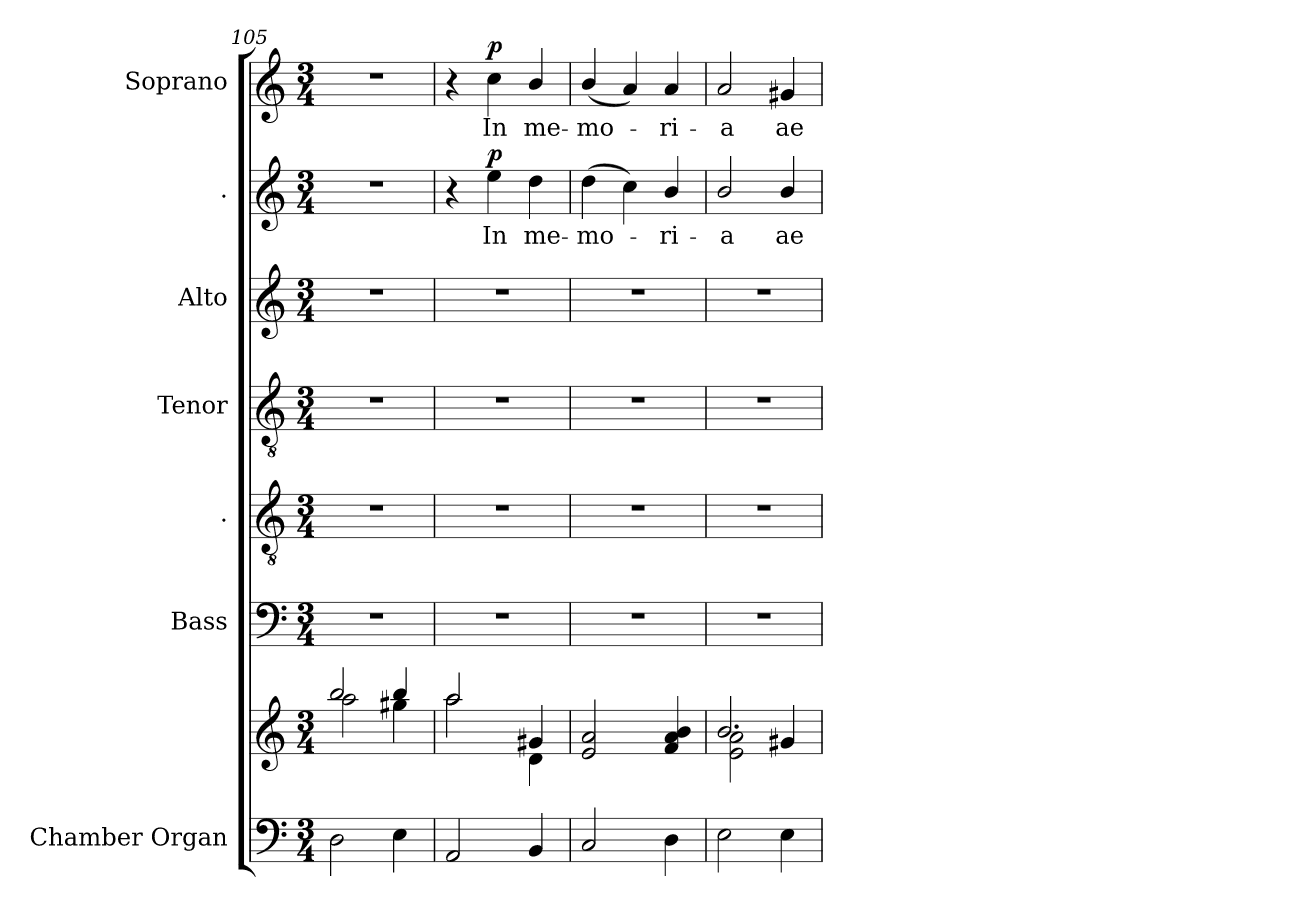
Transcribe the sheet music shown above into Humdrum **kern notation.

**kern	**kern	**kern	**kern	**kern	**kern	**kern	**text	**dynam	**kern	**text	**dynam
*part7	*part7	*part6	*part5	*part4	*part3	*part2	*part2	*part2	*part1	*part1	*part1
*staff8	*staff7	*staff6	*staff5	*staff4	*staff3	*staff2	*staff2	*staff2	*staff1	*staff1	*staff1
*I"Chamber  Organ	*	*I"Bass	*I".	*I"Tenor	*I"Alto	*I".	*	*	*I"Soprano	*	*
*I'Org.	*	*I'B.	*	*I'T.	*I'A.	*	*	*	*I'S.	*	*
*clefF4	*clefG2	*clefF4	*clefGv2	*clefGv2	*clefG2	*clefG2	*	*	*clefG2	*	*
*	*	*	*ITrd7c12	*ITrd7c12	*	*	*	*	*	*	*
*k[]	*k[]	*k[]	*k[]	*k[]	*k[]	*k[]	*	*	*k[]	*	*
*C:	*C:	*C:	*C:	*C:	*C:	*C:	*	*	*C:	*	*
*M3/4	*M3/4	*M3/4	*M3/4	*M3/4	*M3/4	*M3/4	*	*	*M3/4	*	*
=105	=105	=105	=105	=105	=105	=105	=105	=105	=105	=105	=105
*	*^	*	*	*	*	*	*	*	*	*	*
!	!	!	!LO:N:vis=1	!LO:N:vis=1	!LO:N:vis=1	!LO:N:vis=1	!LO:N:vis=1	!	!	!LO:N:vis=1	!	!
2Di\	2bbi/	2aai\	2.r	2.r	2.r	2.r	2.r	.	.	2.r	.	.
4Ei\	4bbi/	4gg#Xi\	.	.	.	.	.	.	.	.	.	.
=106	=106	=106	=106	=106	=106	=106	=106	=106	=106	=106	=106	=106
!	!	!	!LO:N:vis=1	!LO:N:vis=1	!LO:N:vis=1	!LO:N:vis=1	!	!	!	!	!	!
2AAi/	2aai/	2aai\	2.r	2.r	2.r	2.r	4r	.	.	4r	.	.
!	!	!	!	!	!	!	!	!LO:LY:b:color=#000000	!	!	!	!
!	!	!	!	!	!	!	!	!	!	!	!LO:LY:b:color=#000000	!
.	.	.	.	.	.	.	4eei\	In	p	4cci\	In	p
!	!	!	!	!	!	!	!	!LO:LY:b:color=#000000	!	!	!	!
!	!	!	!	!	!	!	!	!	!	!	!LO:LY:b:color=#000000	!
4BBi/	4g#Xi/	4di\	.	.	.	.	4ddi\	me-	.	4bi/	me-	.
=107	=107	=107	=107	=107	=107	=107	=107	=107	=107	=107	=107	=107
!	!	!	!LO:N:vis=1	!LO:N:vis=1	!LO:N:vis=1	!LO:N:vis=1	!	!	!	!	!	!
*	*v	*v	*	*	*	*	*	*	*	*	*	*
*	*^	*	*	*	*	*	*	*	*	*	*
!	!	!	!	!	!	!	!	!LO:LY:b:color=#000000	!	!	!	!
*	*v	*v	*	*	*	*	*	*	*	*	*	*
*	*^	*	*	*	*	*	*	*	*	*	*
!	!	!	!	!	!	!	!	!	!	!	!LO:LY:b:color=#000000	!
*	*v	*v	*	*	*	*	*	*	*	*	*	*
2Ci/	2ei/ 2ai	2.r	2.r	2.r	2.r	(4ddi\	-mo-	.	(4bi/	-mo-	.
.	.	.	.	.	.	4cci\)	.	.	4ai/)	.	.
!	!	!	!	!	!	!	!LO:LY:b:color=#000000	!	!	!	!
!	!	!	!	!	!	!	!	!	!	!LO:LY:b:color=#000000	!
4Di\	4fi/ 4ai 4bi	.	.	.	.	4bi/	-ri-	.	4ai/	-ri-	.
=108	=108	=108	=108	=108	=108	=108	=108	=108	=108	=108	=108
*	*^	*	*	*	*	*	*	*	*	*	*
!	!	!	!LO:N:vis=1	!LO:N:vis=1	!LO:N:vis=1	!LO:N:vis=1	!	!	!	!	!	!
!	!	!	!	!	!	!	!	!LO:LY:b:color=#000000	!	!	!	!
!	!	!	!	!	!	!	!	!	!	!	!LO:LY:b:color=#000000	!
2Ei\	2.bi/	2ei\ 2ai	2.r	2.r	2.r	2.r	2bi/	-a	.	2ai/	-a	.
!	!	!	!	!	!	!	!	!LO:LY:b:color=#000000	!	!	!	!
!	!	!	!	!	!	!	!	!	!	!	!LO:LY:b:color=#000000	!
4Ei\	.	4g#Xi/	.	.	.	.	4bi/	ae-	.	4g#Xi/	ae-	.
*	*v	*v	*	*	*	*	*	*	*	*	*	*
=	=	=	=	=	=	=	=	=	=	=	=
*-	*-	*-	*-	*-	*-	*-	*-	*-	*-	*-	*-
